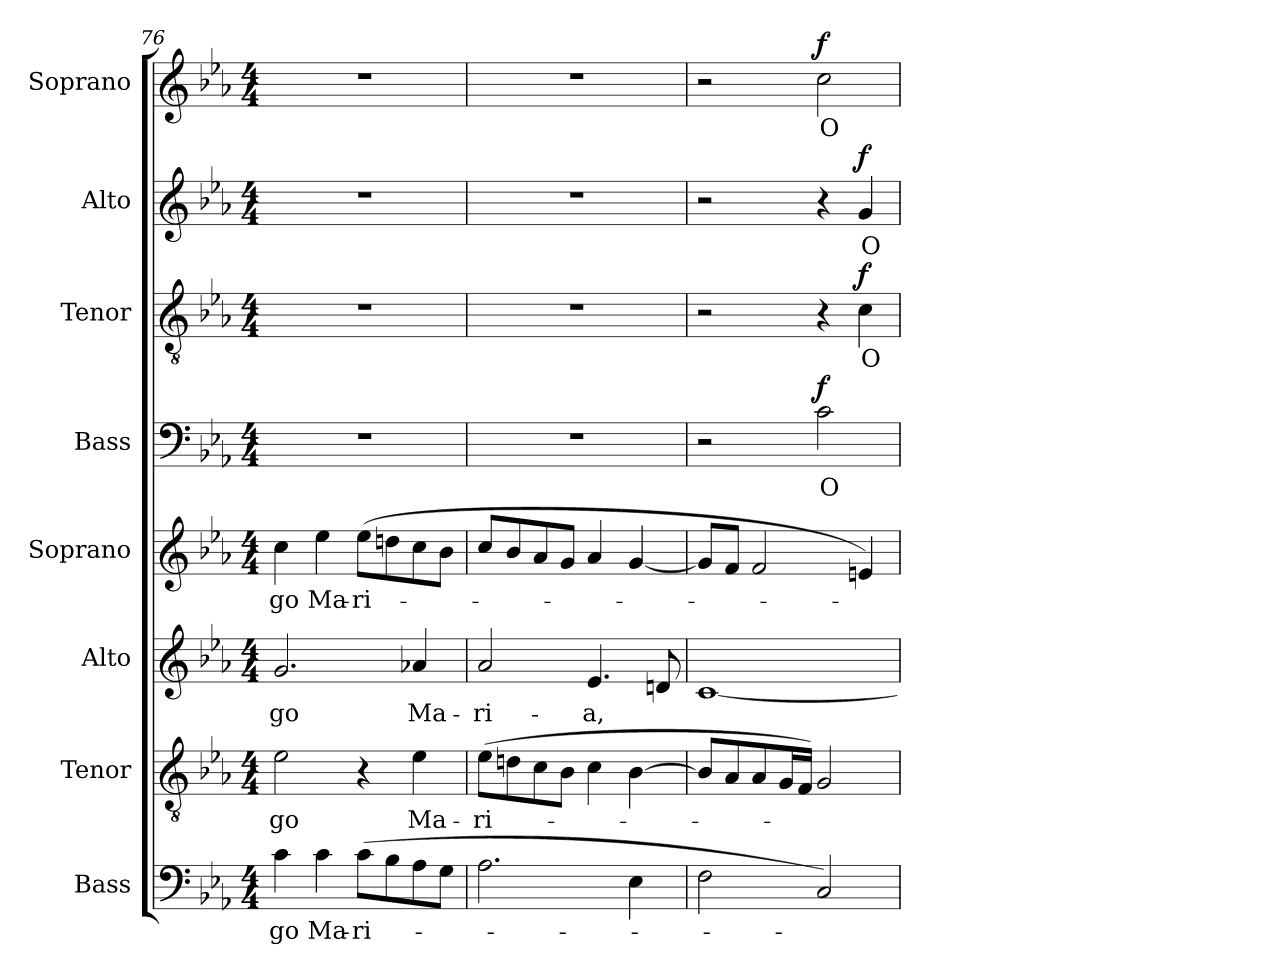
**kern	**text	**kern	**text	**kern	**text	**kern	**text	**kern	**text	**dynam	**kern	**text	**dynam	**kern	**text	**dynam	**kern	**text	**dynam
*part8	*part8	*part7	*part7	*part6	*part6	*part5	*part5	*part4	*part4	*part4	*part3	*part3	*part3	*part2	*part2	*part2	*part1	*part1	*part1
*staff8	*staff8	*staff7	*staff7	*staff6	*staff6	*staff5	*staff5	*staff4	*staff4	*staff4	*staff3	*staff3	*staff3	*staff2	*staff2	*staff2	*staff1	*staff1	*staff1
*I"Bass	*	*I"Tenor	*	*I"Alto	*	*I"Soprano	*	*I"Bass	*	*	*I"Tenor	*	*	*I"Alto	*	*	*I"Soprano	*	*
*I'B.	*	*I'T.	*	*I'A.	*	*I'S.	*	*I'B.	*	*	*I'T.	*	*	*I'A.	*	*	*I'S.	*	*
*clefF4	*	*clefGv2	*	*clefG2	*	*clefG2	*	*clefF4	*	*	*clefGv2	*	*	*clefG2	*	*	*clefG2	*	*
*	*	*ITrd7c12	*	*	*	*	*	*	*	*	*ITrd7c12	*	*	*	*	*	*	*	*
*k[b-e-a-]	*	*k[b-e-a-]	*	*k[b-e-a-]	*	*k[b-e-a-]	*	*k[b-e-a-]	*	*	*k[b-e-a-]	*	*	*k[b-e-a-]	*	*	*k[b-e-a-]	*	*
*E-:	*	*E-:	*	*E-:	*	*E-:	*	*E-:	*	*	*E-:	*	*	*E-:	*	*	*E-:	*	*
*M4/4	*	*M4/4	*	*M4/4	*	*M4/4	*	*M4/4	*	*	*M4/4	*	*	*M4/4	*	*	*M4/4	*	*
=76	=76	=76	=76	=76	=76	=76	=76	=76	=76	=76	=76	=76	=76	=76	=76	=76	=76	=76	=76
!	!LO:LY:b:color=#000000	!	!	!	!	!	!	!	!	!	!	!	!	!	!	!	!	!	!
!	!	!	!LO:LY:b:color=#000000	!	!	!	!	!	!	!	!	!	!	!	!	!	!	!	!
!	!	!	!	!	!LO:LY:b:color=#000000	!	!	!	!	!	!	!	!	!	!	!	!	!	!
!	!	!	!	!	!	!	!LO:LY:b:color=#000000	!	!	!	!	!	!	!	!	!	!	!	!
4ci\	-go	2E-i\	-go	2.gi/	-go	4cci\	-go	1r	.	.	1r	.	.	1r	.	.	1r	.	.
!	!LO:LY:b:color=#000000	!	!	!	!	!	!	!	!	!	!	!	!	!	!	!	!	!	!
!	!	!	!	!	!	!	!LO:LY:b:color=#000000	!	!	!	!	!	!	!	!	!	!	!	!
4ci\	Ma-	.	.	.	.	4ee-i\	Ma-	.	.	.	.	.	.	.	.	.	.	.	.
!	!LO:LY:b:color=#000000	!	!	!	!	!	!	!	!	!	!	!	!	!	!	!	!	!	!
!	!	!	!	!	!	!	!LO:LY:b:color=#000000	!	!	!	!	!	!	!	!	!	!	!	!
(8ci\L	-ri-	4r	.	.	.	(8ee-i\L	-ri-	.	.	.	.	.	.	.	.	.	.	.	.
8B-i\	.	.	.	.	.	8ddni\	.	.	.	.	.	.	.	.	.	.	.	.	.
!	!	!	!LO:LY:b:color=#000000	!	!	!	!	!	!	!	!	!	!	!	!	!	!	!	!
!	!	!	!	!	!LO:LY:b:color=#000000	!	!	!	!	!	!	!	!	!	!	!	!	!	!
8A-i\	.	4E-i\	Ma-	4a-Xi/	Ma-	8cci\	.	.	.	.	.	.	.	.	.	.	.	.	.
8Gi\J	.	.	.	.	.	8b-i\J	.	.	.	.	.	.	.	.	.	.	.	.	.
=77	=77	=77	=77	=77	=77	=77	=77	=77	=77	=77	=77	=77	=77	=77	=77	=77	=77	=77	=77
!	!	!	!LO:LY:b:color=#000000	!	!	!	!	!	!	!	!	!	!	!	!	!	!	!	!
!	!	!	!	!	!LO:LY:b:color=#000000	!	!	!	!	!	!	!	!	!	!	!	!	!	!
2.A-i\	.	(8E-i\L	-ri-	2a-i/	-ri-	8cci/L	.	1r	.	.	1r	.	.	1r	.	.	1r	.	.
.	.	8Dni\	.	.	.	8b-i/	.	.	.	.	.	.	.	.	.	.	.	.	.
.	.	8Ci\	.	.	.	8a-i/	.	.	.	.	.	.	.	.	.	.	.	.	.
.	.	8BB-i\J	.	.	.	8gi/J	.	.	.	.	.	.	.	.	.	.	.	.	.
!	!	!	!	!	!LO:LY:b:color=#000000	!	!	!	!	!	!	!	!	!	!	!	!	!	!
.	.	4Ci\	.	4.e-i/	-a,	4a-i/	.	.	.	.	.	.	.	.	.	.	.	.	.
4E-i\	.	[>4BB-i\	.	.	.	[<4gi/	.	.	.	.	.	.	.	.	.	.	.	.	.
.	.	.	.	8dni/	.	.	.	.	.	.	.	.	.	.	.	.	.	.	.
=78	=78	=78	=78	=78	=78	=78	=78	=78	=78	=78	=78	=78	=78	=78	=78	=78	=78	=78	=78
2Fi\	.	8BB-i/L]	.	[>1ci	.	8gi/L]	.	2r	.	.	2r	.	.	2r	.	.	2r	.	.
.	.	8AA-i/	.	.	.	8fi/J	.	.	.	.	.	.	.	.	.	.	.	.	.
.	.	8AA-i/	.	.	.	2fi/	.	.	.	.	.	.	.	.	.	.	.	.	.
.	.	16GGi/L	.	.	.	.	.	.	.	.	.	.	.	.	.	.	.	.	.
.	.	16FFi/JJ)	.	.	.	.	.	.	.	.	.	.	.	.	.	.	.	.	.
!	!	!	!	!	!	!	!	!	!LO:LY:b:color=#000000	!	!	!	!	!	!	!	!	!	!
!	!	!	!	!	!	!	!	!	!	!	!	!	!	!	!	!	!	!LO:LY:b:color=#000000	!
2Ci/)	.	2GGi/	.	.	.	.	.	2ci\	O	f	4r	.	.	4r	.	.	2cci\	O	f
!	!	!	!	!	!	!	!	!	!	!	!	!LO:LY:b:color=#000000	!	!	!	!	!	!	!
!	!	!	!	!	!	!	!	!	!	!	!	!	!	!	!LO:LY:b:color=#000000	!	!	!	!
.	.	.	.	.	.	4eni/)	.	.	.	.	4Ci\	O	f	4gi/	O	f	.	.	.
=	=	=	=	=	=	=	=	=	=	=	=	=	=	=	=	=	=	=	=
*-	*-	*-	*-	*-	*-	*-	*-	*-	*-	*-	*-	*-	*-	*-	*-	*-	*-	*-	*-
